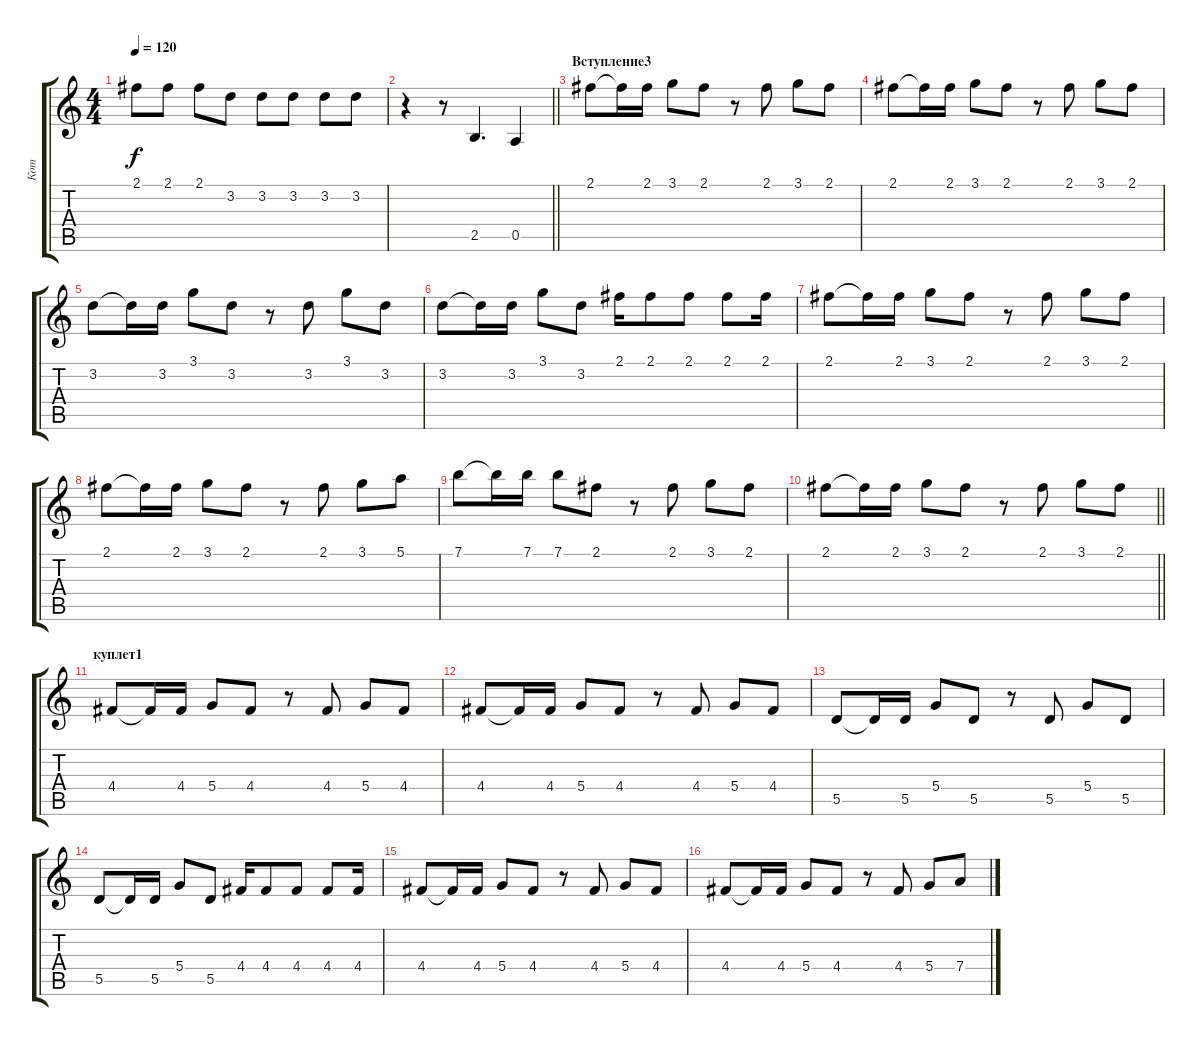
\track ("Кот" "Кот") {instrument overdrivenguitar}
\staff {score tabs}
\tuning (E4 B3 G3 D3 A2 E2) {hide}
\ts (4 4)
\tempo 120
\clef g2
\ks c
2.1.8{dy f} 2.1.8 2.1.8 3.2.8 3.2.8 3.2.8 3.2.8 3.2.8 |
\barLineRight lightlight
r.4 r.8 2.5.4{d} 0.5.4 |
\section ("" "Вступление3")
2.1.8 2.1{t}.16 2.1.16 3.1.8 2.1.8 r.8 2.1.8 3.1.8 2.1.8 |
2.1.8 2.1{t}.16 2.1.16 3.1.8 2.1.8 r.8 2.1.8 3.1.8 2.1.8 |
3.2.8 3.2{t}.16 3.2.16 3.1.8 3.2.8 r.8 3.2.8 3.1.8 3.2.8 |
3.2.8 3.2{t}.16 3.2.16 3.1.8 3.2.8 2.1.16 2.1.8 2.1.8 2.1.8 2.1.16 |
2.1.8 2.1{t}.16 2.1.16 3.1.8 2.1.8 r.8 2.1.8 3.1.8 2.1.8 |
2.1.8 2.1{t}.16 2.1.16 3.1.8 2.1.8 r.8 2.1.8 3.1.8 5.1.8 |
7.1.8 7.1{t}.16 7.1.16 7.1.8 2.1.8 r.8 2.1.8 3.1.8 2.1.8 |
\barLineRight lightlight
2.1.8 2.1{t}.16 2.1.16 3.1.8 2.1.8 r.8 2.1.8 3.1.8 2.1.8 |
\section ("" "куплет1")
4.4.8 4.4{t}.16 4.4.16 5.4.8 4.4.8 r.8 4.4.8 5.4.8 4.4.8 |
4.4.8 4.4{t}.16 4.4.16 5.4.8 4.4.8 r.8 4.4.8 5.4.8 4.4.8 |
5.5.8 5.5{t}.16 5.5.16 5.4.8 5.5.8 r.8 5.5.8 5.4.8 5.5.8 |
5.5.8 5.5{t}.16 5.5.16 5.4.8 5.5.8 4.4.16 4.4.8 4.4.8 4.4.8 4.4.16 |
4.4.8 4.4{t}.16 4.4.16 5.4.8 4.4.8 r.8 4.4.8 5.4.8 4.4.8 |
4.4.8 4.4{t}.16 4.4.16 5.4.8 4.4.8 r.8 4.4.8 5.4.8 7.4.8
